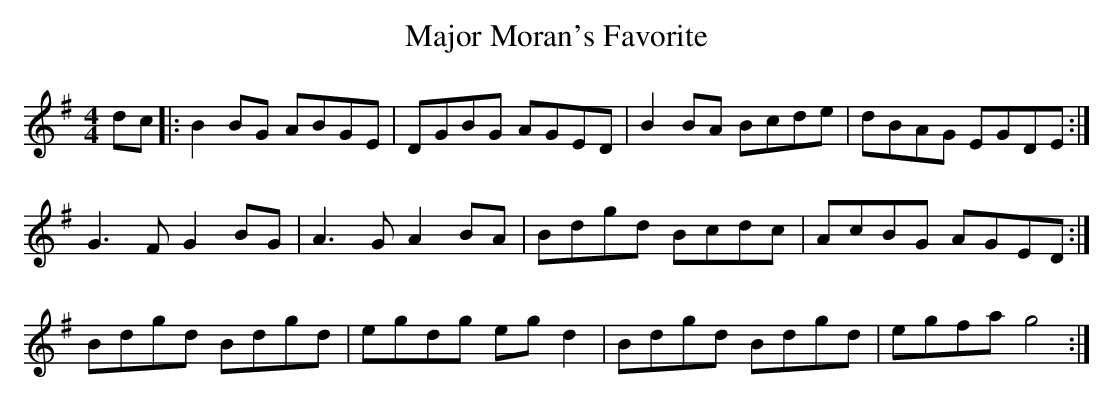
X:1
T: Major Moran's Favorite
M: 4/4
L: 1/8
K: G
dc |: B2 BG ABGE | DGBG AGED | B2 BA Bcde |\
dBAG EGDE :|
G3 F G2 BG |A3 G A2 BA |Bdgd Bcdc |AcBG AGED :|
Bdgd Bdgd | egdg eg d2 | Bdgd Bdgd | egfa g4 :|
